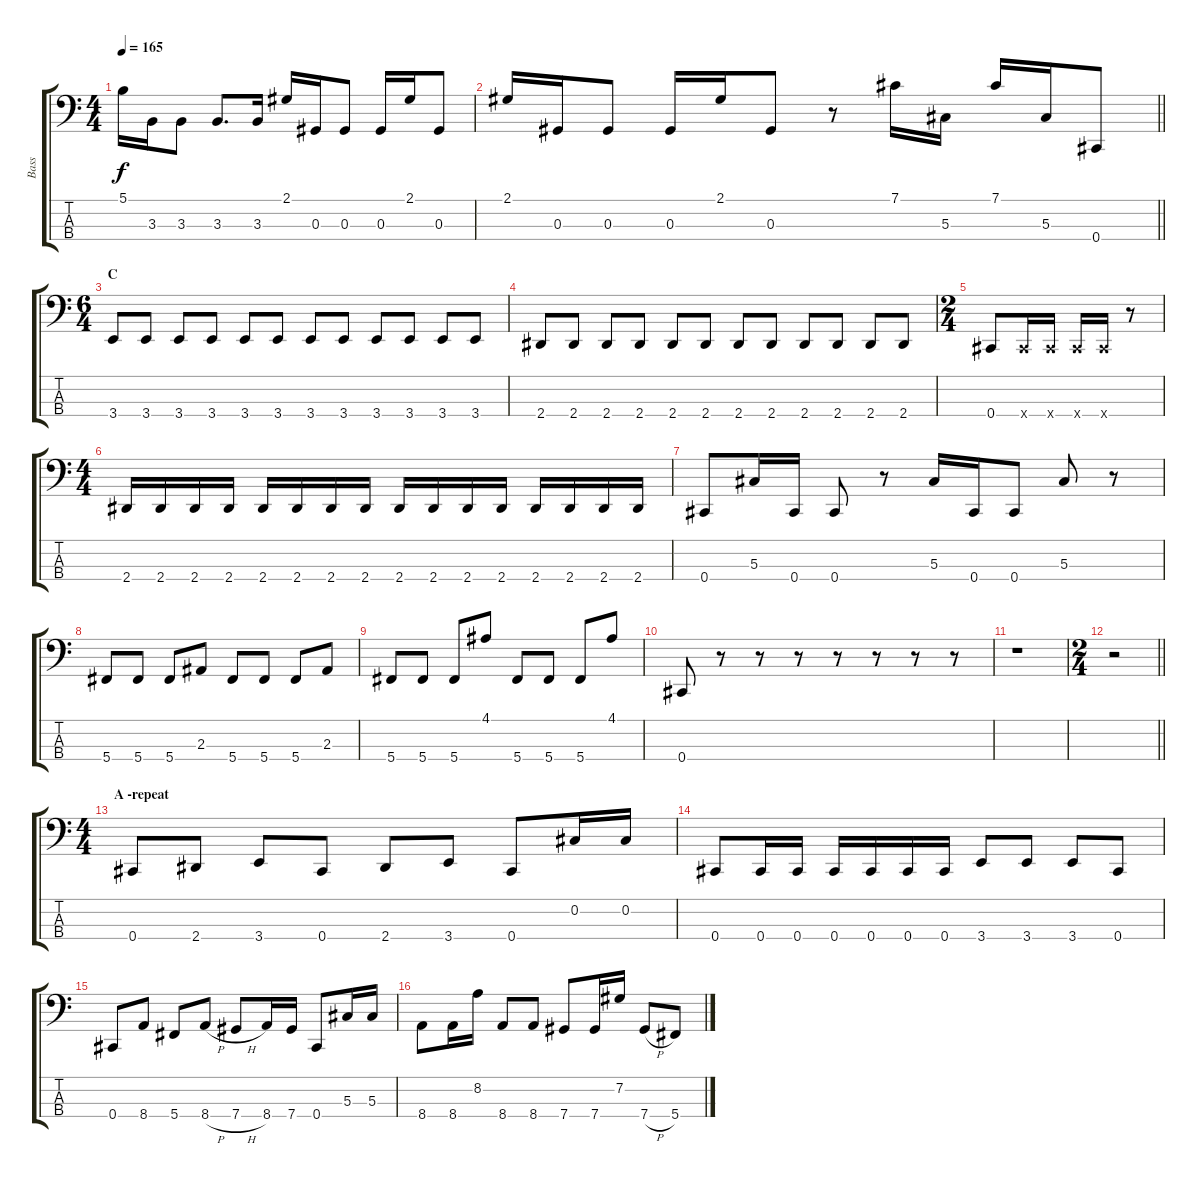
\track ("Bass" "Bass") {instrument electricbasspick}
\staff {score tabs}
\tuning (Gb2 Db2 Ab1 Db1) {hide}
\ts (4 4)
\tempo 165
\clef f4
\ks c
5.1.16{dy f} 3.3.16 3.3.8 3.3.8{d} 3.3.16 2.1.16 0.3.16 0.3.8 0.3.16 2.1.16 0.3.8 |
\barLineRight lightlight
2.1.16 0.3.16 0.3.8 0.3.16 2.1.16 0.3.8 r.8 7.1.16 5.3.16 7.1.16 5.3.16 0.4.8 |
\ts (6 4)
\section ("" "C")
3.4.8 3.4.8 3.4.8 3.4.8 3.4.8 3.4.8 3.4.8 3.4.8 3.4.8 3.4.8 3.4.8 3.4.8 |
2.4.8 2.4.8 2.4.8 2.4.8 2.4.8 2.4.8 2.4.8 2.4.8 2.4.8 2.4.8 2.4.8 2.4.8 |
\ts (2 4)
0.4.8 0.4{x}.16 0.4{x}.16 0.4{x}.16 0.4{x}.16 r.8 |
\ts (4 4)
2.4.16 2.4.16 2.4.16 2.4.16 2.4.16 2.4.16 2.4.16 2.4.16 2.4.16 2.4.16 2.4.16 2.4.16 2.4.16 2.4.16 2.4.16 2.4.16 |
0.4.8 5.3.16 0.4.16 0.4.8 r.8 5.3.16 0.4.16 0.4.8 5.3.8 r.8 |
5.4.8 5.4.8 5.4.8 2.3.8 5.4.8 5.4.8 5.4.8 2.3.8 |
5.4.8 5.4.8 5.4.8 4.1.8 5.4.8 5.4.8 5.4.8 4.1.8 |
0.4.8 r.8 r.8 r.8 r.8 r.8 r.8 r.8 |
r.1 |
\ts (2 4)
\barLineRight lightlight
r.2 |
\ts (4 4)
\section ("" "A -repeat")
0.4.8 2.4.8 3.4.8 0.4.8 2.4.8 3.4.8 0.4.8 0.2.16 0.2.16 |
0.4.8 0.4.16 0.4.16 0.4.16 0.4.16 0.4.16 0.4.16 3.4.8 3.4.8 3.4.8 0.4.8 |
0.4.8 8.4.8 5.4.8 8.4{h}.8 7.4{h}.8 8.4.16 7.4.16 0.4.8 5.3.16 5.3.16 |
8.4.8 8.4.16 8.2.16 8.4.8 8.4.8 7.4.8 7.4.16 7.2.16 7.4{h}.8 5.4.8
